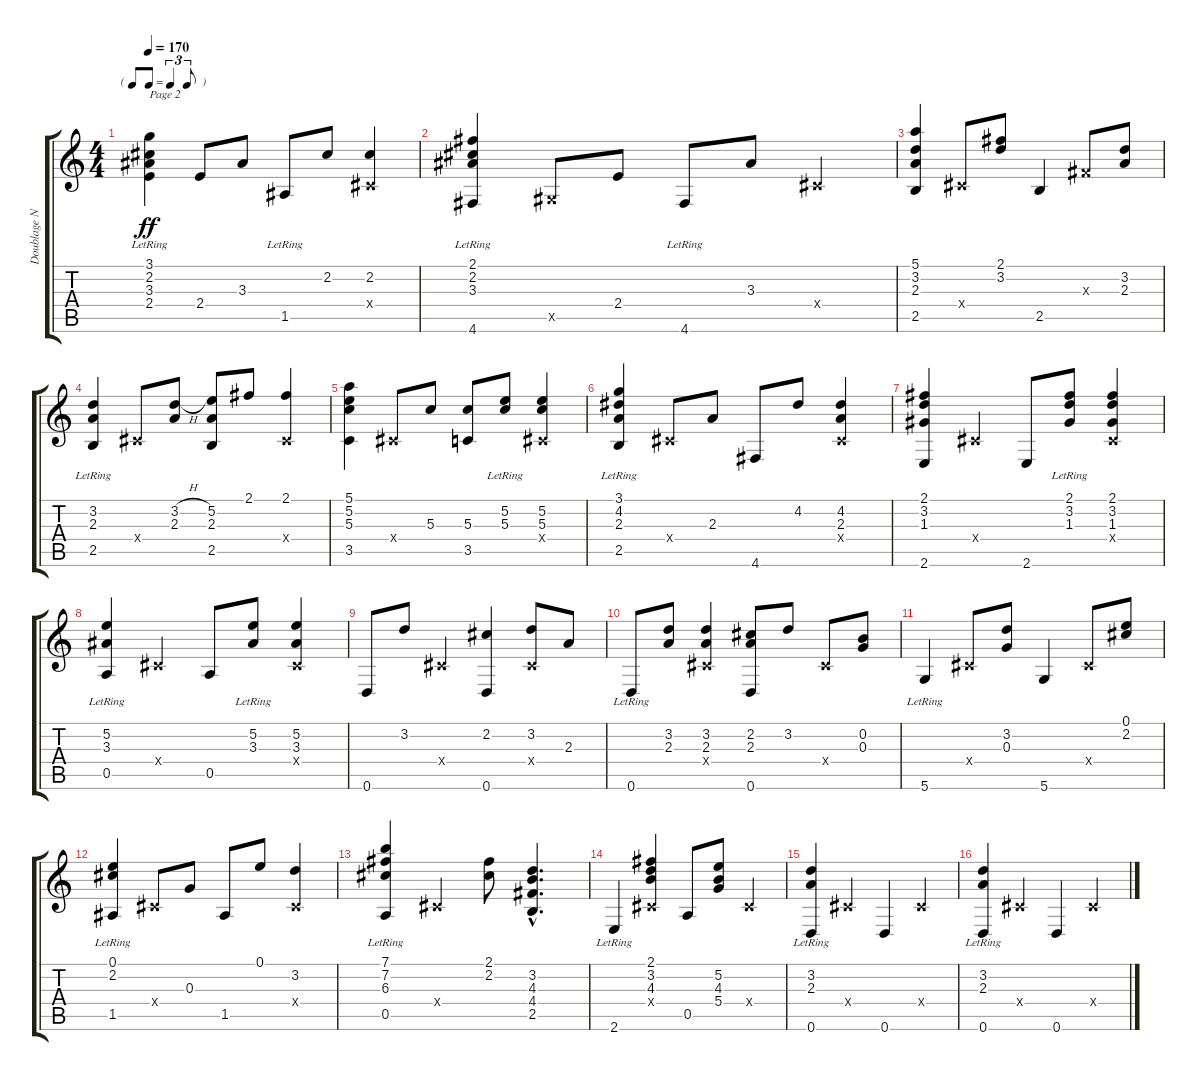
\track ("Doublage Nylon" "Doublage N") {instrument acousticguitarnylon}
\staff {score tabs}
\tuning (E4 B3 G3 D3 A2 D2) {hide}
\ts (4 4)
\tf triplet8th
\tempo 170
\clef g2
\ks c
(3.1 2.2 3.3 2.4{lr}).4{txt "Page 2" dy ff} 2.4.8 3.3.8 1.5{lr}.8 2.2.8 (2.2 -1.4{x}).4 |
(2.1 2.2 3.3 4.6{lr}).4 -1.5{x}.8 2.4.8 4.6{lr}.8 3.3.8 -1.4{x}.4 |
(5.1 3.2 2.3 2.5).4 -1.4{x}.8 (2.1 3.2).8 2.5.4 -1.3{x}.8 (3.2 2.3).8 |
(3.2 2.3 2.5{lr}).4 -1.4{x}.8 (3.2{h} 2.3).8 (5.2 2.3 2.5).8 2.1.8 (2.1 -1.4{x}).4 |
(5.1 5.2 5.3 3.5).4 -1.4{x}.8 5.3.8 (5.3 3.5).8 (5.2{lr} 5.3{lr}).8 (5.2 5.3 -1.4{x}).4 |
(3.1 4.2 2.3 2.5{lr}).4 -1.4{x}.8 2.3.8 4.6.8 4.2.8 (4.2 2.3 -1.4{x}).4 |
(2.1 3.2 1.3 2.6).4 -1.4{x}.4 2.6.8 (2.1{lr} 3.2{lr} 1.3{lr}).8 (2.1 3.2 1.3 -1.4{x}).4 |
(5.2 3.3 0.5{lr}).4 -1.4{x}.4 0.5.8 (5.2{lr} 3.3{lr}).8 (5.2 3.3 -1.4{x}).4 |
0.6.8 3.2.8 -1.4{x}.4 (2.2 0.6).4 (3.2 -1.4{x}).8 2.3.8 |
0.6{lr}.8 (3.2 2.3).8 (3.2 2.3 -1.4{x}).4 (2.2 2.3 0.6).8 3.2.8 -1.4{x}.8 (0.2 0.3).8 |
5.6{lr}.4 -1.4{x}.8 (3.2 0.3).8 5.6.4 -1.4{x}.8 (0.1 2.2).8 |
(0.1 2.2 1.5{lr}).4 -1.4{x}.8 0.3.8 1.5.8 0.1.8 (3.2 -1.4{x}).4 |
(7.1 7.2 6.3 0.5{lr}).4 -1.4{x}.4 (2.1 2.2).8 (3.2{hac} 4.3{hac} 4.4{hac} 2.5{hac}).4{d} |
2.6{lr}.4 (2.1 3.2 4.3 -1.4{x}).4 0.5.8 (5.2 4.3 5.4).8 -1.4{x}.4 |
(3.2 2.3 0.6{lr}).4 -1.4{x}.4 0.6.4 -1.4{x}.4 |
(3.2 2.3 0.6{lr}).4 -1.4{x}.4 0.6.4 -1.4{x}.4
